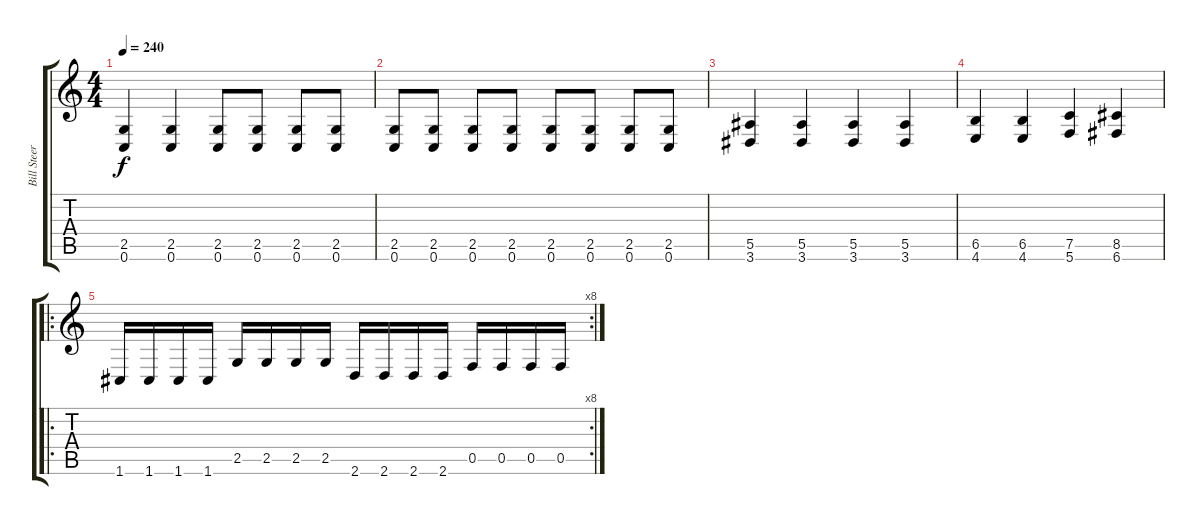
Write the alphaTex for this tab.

\track ("Bill Steer" "Bill Steer") {instrument overdrivenguitar}
\staff {score tabs}
\tuning (C4 G3 Eb3 Bb2 F2 C2) {hide}
\ts (4 4)
\tempo 240
\clef g2
\ks c
(2.5 0.6).4{dy f} (2.5 0.6).4 (2.5 0.6).8 (2.5 0.6).8 (2.5 0.6).8 (2.5 0.6).8 |
(2.5 0.6).8 (2.5 0.6).8 (2.5 0.6).8 (2.5 0.6).8 (2.5 0.6).8 (2.5 0.6).8 (2.5 0.6).8 (2.5 0.6).8 |
(5.5 3.6).4 (5.5 3.6).4 (5.5 3.6).4 (5.5 3.6).4 |
(6.5 4.6).4 (6.5 4.6).4 (7.5 5.6).4 (8.5 6.6).4 |
\ro
\rc 8
1.6.16 1.6.16 1.6.16 1.6.16 2.5.16 2.5.16 2.5.16 2.5.16 2.6.16 2.6.16 2.6.16 2.6.16 0.5.16 0.5.16 0.5.16 0.5.16
